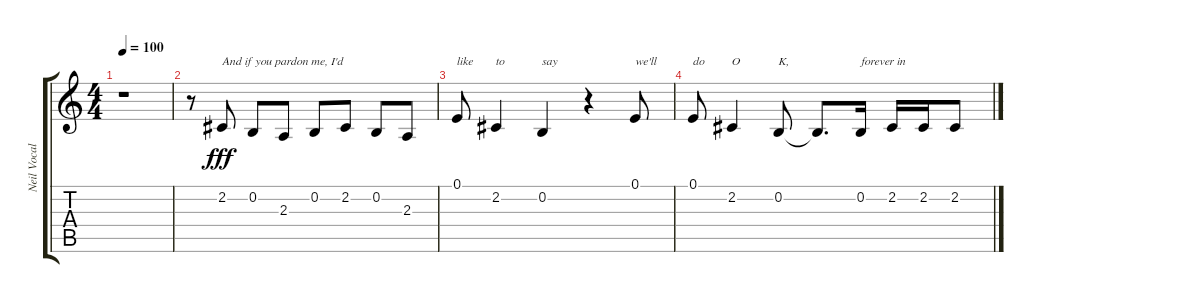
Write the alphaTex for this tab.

\track ("Neil Vocal" "Neil Vocal") {instrument altosax}
\staff {score tabs}
\tuning (E4 B3 G3 D3 A2 E2) {hide}
\ts (4 4)
\tempo 100
\clef g2
\ks c
r.1{dy fff volume 0} |
r.8 2.2.8{txt "And if you pardon me, I'd"} 0.2.8 2.3.8 0.2.8 2.2.8 0.2.8 2.3.8 |
0.1.8{txt "like"} 2.2.4{txt "to"} 0.2.4{txt "say"} r.4 0.1.8{txt "we'll"} |
0.1.8{txt "do"} 2.2.4{txt "O"} 0.2.8{txt "K,"} 0.2{t}.8{d} 0.2.16{txt "forever in"} 2.2.16 2.2.16 2.2.8
